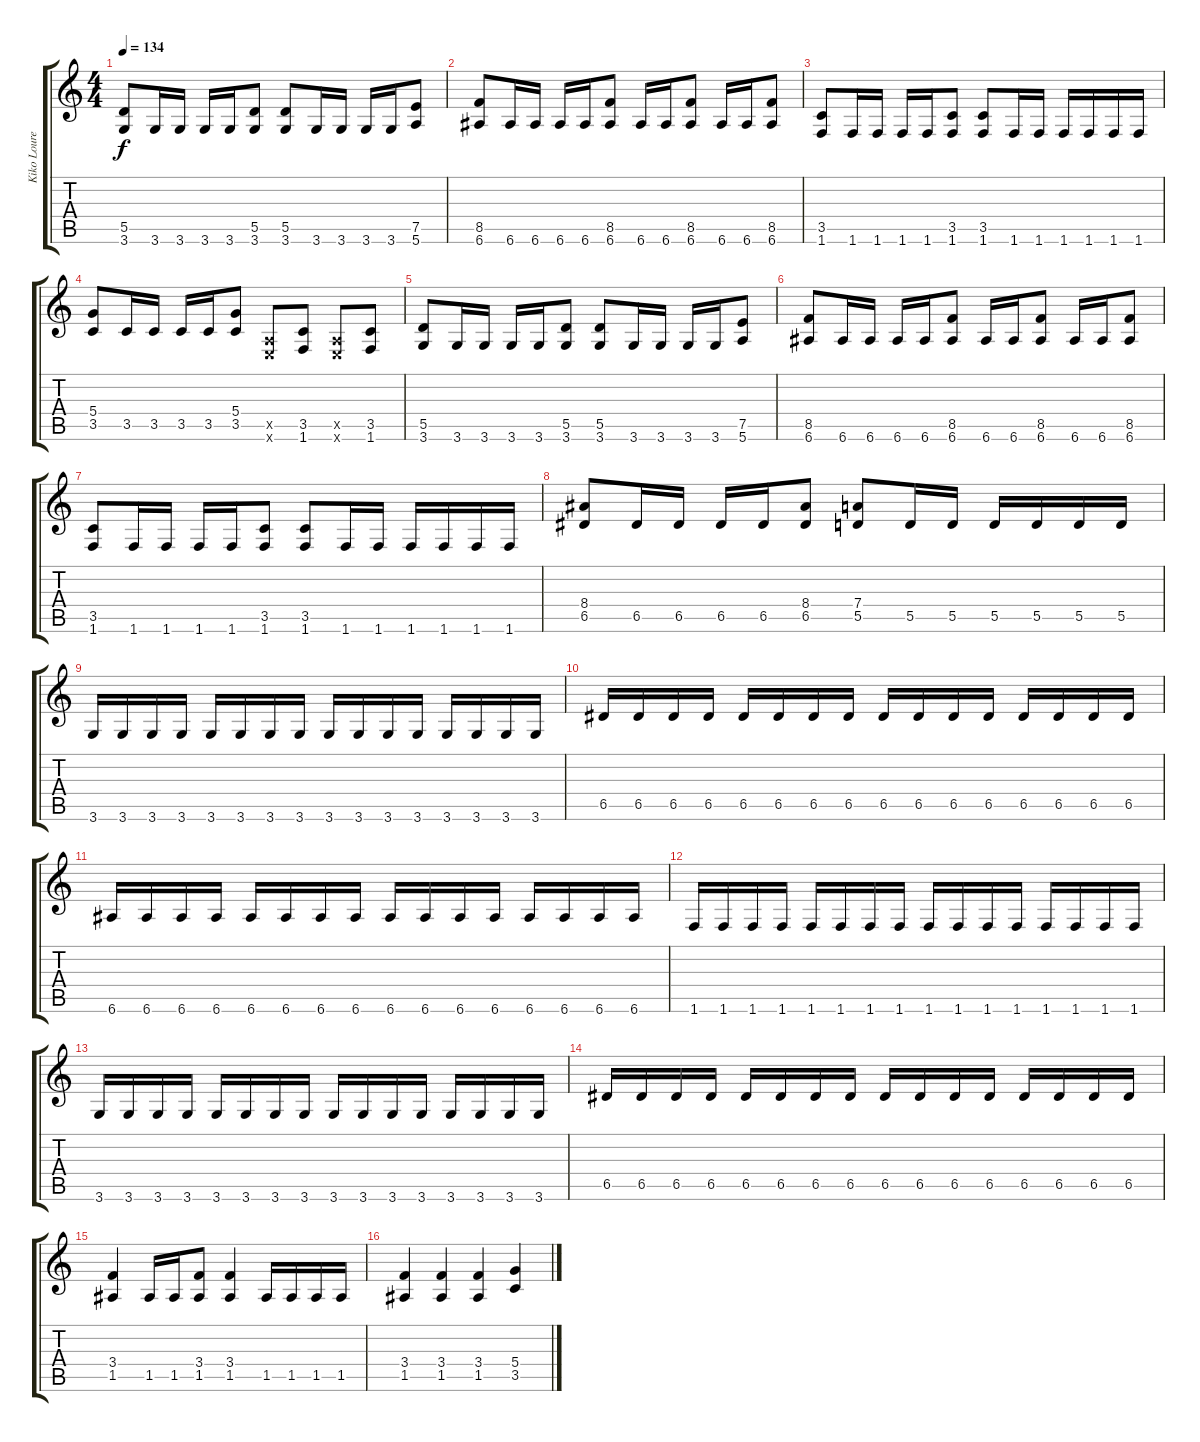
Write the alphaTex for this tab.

\track ("Kiko Loureiro" "Kiko Loure") {instrument distortionguitar}
\staff {score tabs}
\tuning (E4 B3 G3 D3 A2 E2) {hide}
\ts (4 4)
\tempo 134
\clef g2
\ks c
(5.5 3.6).8{dy f} 3.6.16 3.6.16 3.6.16 3.6.16 (5.5 3.6).8 (5.5 3.6).8 3.6.16 3.6.16 3.6.16 3.6.16 (7.5 5.6).8 |
(8.5 6.6).8 6.6.16 6.6.16 6.6.16 6.6.16 (8.5 6.6).8 6.6.16 6.6.16 (8.5 6.6).8 6.6.16 6.6.16 (8.5 6.6).8 |
(3.5 1.6).8 1.6.16 1.6.16 1.6.16 1.6.16 (3.5 1.6).8 (3.5 1.6).8 1.6.16 1.6.16 1.6.16 1.6.16 1.6.16 1.6.16 |
(5.4 3.5).8 3.5.16 3.5.16 3.5.16 3.5.16 (5.4 3.5).8 (0.5{x} 0.6{x}).8 (3.5 1.6).8 (0.5{x} 0.6{x}).8 (3.5 1.6).8 |
(5.5 3.6).8 3.6.16 3.6.16 3.6.16 3.6.16 (5.5 3.6).8 (5.5 3.6).8 3.6.16 3.6.16 3.6.16 3.6.16 (7.5 5.6).8 |
(8.5 6.6).8 6.6.16 6.6.16 6.6.16 6.6.16 (8.5 6.6).8 6.6.16 6.6.16 (8.5 6.6).8 6.6.16 6.6.16 (8.5 6.6).8 |
(3.5 1.6).8 1.6.16 1.6.16 1.6.16 1.6.16 (3.5 1.6).8 (3.5 1.6).8 1.6.16 1.6.16 1.6.16 1.6.16 1.6.16 1.6.16 |
(8.4 6.5).8 6.5.16 6.5.16 6.5.16 6.5.16 (8.4 6.5).8 (7.4 5.5).8 5.5.16 5.5.16 5.5.16 5.5.16 5.5.16 5.5.16 |
3.6.16 3.6.16 3.6.16 3.6.16 3.6.16 3.6.16 3.6.16 3.6.16 3.6.16 3.6.16 3.6.16 3.6.16 3.6.16 3.6.16 3.6.16 3.6.16 |
6.5.16 6.5.16 6.5.16 6.5.16 6.5.16 6.5.16 6.5.16 6.5.16 6.5.16 6.5.16 6.5.16 6.5.16 6.5.16 6.5.16 6.5.16 6.5.16 |
6.6.16 6.6.16 6.6.16 6.6.16 6.6.16 6.6.16 6.6.16 6.6.16 6.6.16 6.6.16 6.6.16 6.6.16 6.6.16 6.6.16 6.6.16 6.6.16 |
1.6.16 1.6.16 1.6.16 1.6.16 1.6.16 1.6.16 1.6.16 1.6.16 1.6.16 1.6.16 1.6.16 1.6.16 1.6.16 1.6.16 1.6.16 1.6.16 |
3.6.16 3.6.16 3.6.16 3.6.16 3.6.16 3.6.16 3.6.16 3.6.16 3.6.16 3.6.16 3.6.16 3.6.16 3.6.16 3.6.16 3.6.16 3.6.16 |
6.5.16 6.5.16 6.5.16 6.5.16 6.5.16 6.5.16 6.5.16 6.5.16 6.5.16 6.5.16 6.5.16 6.5.16 6.5.16 6.5.16 6.5.16 6.5.16 |
(3.4 1.5).4 1.5.16 1.5.16 (3.4 1.5).8 (3.4 1.5).4 1.5.16 1.5.16 1.5.16 1.5.16 |
(3.4 1.5).4 (3.4 1.5).4 (3.4 1.5).4 (5.4 3.5).4
